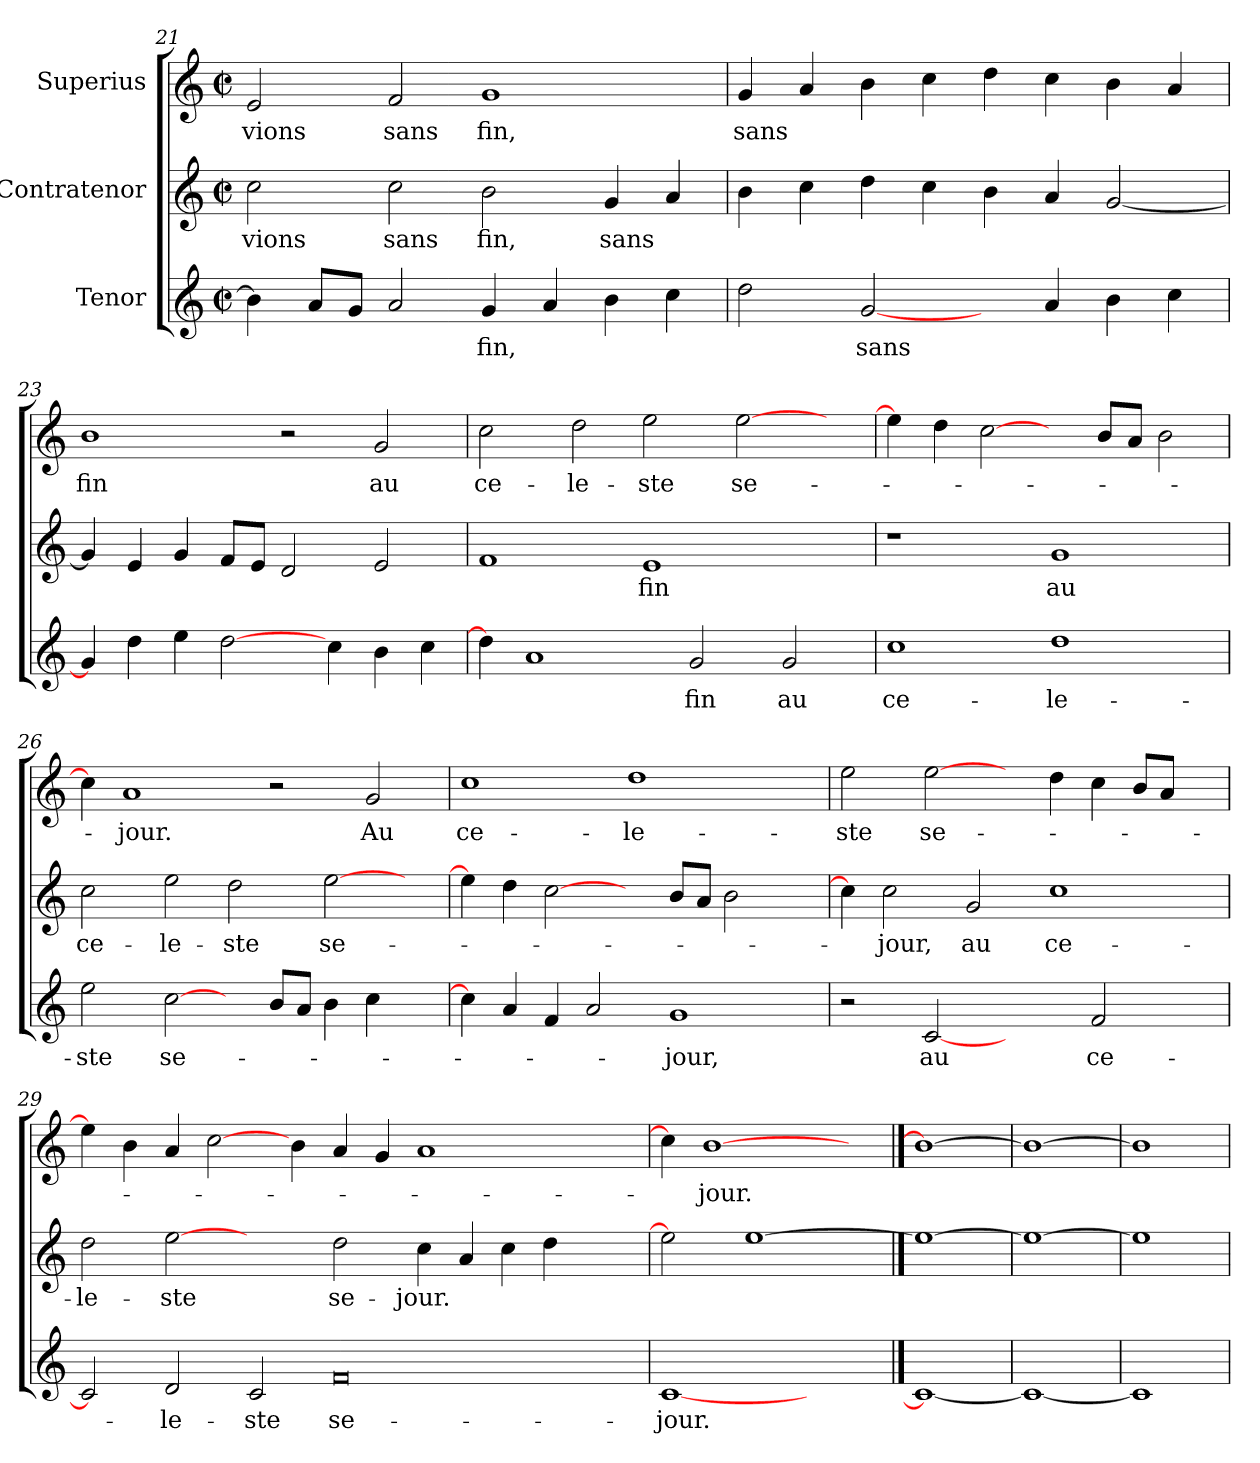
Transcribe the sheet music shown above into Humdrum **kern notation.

**kern	**text	**kern	**text	**kern	**text
*part3	*part3	*part2	*part2	*part1	*part1
*staff3	*staff3	*staff2	*staff2	*staff1	*staff1
*I"Tenor	*	*I"Contratenor	*	*I"Superius	*
!!LO:LB:g=z
*clefG2	*	*clefG2	*	*clefG2	*
*k[]	*	*k[]	*	*k[]	*
*C:	*	*C:	*	*C:	*
*M2/2	*	*M2/2	*	*M2/2	*
*met(c|)	*	*met(c|)	*	*met(c|)	*
=21	=21	=21	=21	=21	=21
4b\]	.	2cc\	-vions	2e/	-vions
8a/L	.	.	.	.	.
8g/J	.	.	.	.	.
2a/	.	2cc\	sans	2f/	sans
4g/	fin,	2b\	fin,	1g/	fin,
4a/	.	.	.	.	.
4b\	.	4g/	sans	.	.
4cc\	.	4a/	.	.	.
=22	=22	=22	=22	=22	=22
2dd\	.	4b\	.	4g/	sans
.	.	4cc\	.	4a/	.
[2g/	sans	4dd\	.	4b\	.
.	.	4cc\	.	4cc\	.
4ryy	.	4b\	.	4dd\	.
4a/	.	4a/	.	4cc\	.
4b\	.	[2g/	.	4b\	.
4cc\	.	.	.	4a/	.
=23	=23	=23	=23	=23	=23
4g/]	.	4g/]	.	1b\	fin
4dd\	.	4e/	.	.	.
4ee\	.	4g/	.	.	.
[2dd\	.	8f/L	.	.	.
.	.	8e/J	.	.	.
.	.	2d/	.	2r	.
4cc\	.	.	.	.	.
4b\	.	2e/	.	2g/	au
4cc\	.	.	.	.	.
=24	=24	=24	=24	=24	=24
4dd\]	.	1f/	.	2cc\	ce-
1a/	.	.	.	.	.
.	.	.	.	2dd\	-le-
.	.	1e/	fin	2ee\	-ste
2g/	fin	.	.	.	.
.	.	.	.	[2ee\	se-
2g/	au	.	.	.	.
.	.	4ryy	.	4ryy	.
=25	=25	=25	=25	=25	=25
1cc\	ce-	1r	.	4ee\]	.
.	.	.	.	4dd\	.
.	.	.	.	[2cc\	.
1dd\	-le-	1g/	au	4ryy	.
.	.	.	.	8b/L	.
.	.	.	.	8a/J	.
.	.	.	.	2b\	.
!!LO:LB:g=z
=26	=26	=26	=26	=26	=26
2ee\	-ste	2cc\	ce-	4cc\]	.
.	.	.	.	1a/	-jour.
[2cc\	se-	2ee\	-le-	.	.
4ryy	.	2dd\	-ste	.	.
8b/L	.	.	.	2r	.
8a/J	.	.	.	.	.
4b\	.	[2ee\	se-	.	.
4cc\	.	.	.	2g/	Au
4ryy	.	4ryy	.	.	.
=27	=27	=27	=27	=27	=27
4cc\]	.	4ee\]	.	1cc\	ce-
4a/	.	4dd\	.	.	.
4f/	.	[2cc\	.	.	.
2a/	.	.	.	.	.
.	.	4ryy	.	1dd\	-le-
1g/	-jour,	8b/L	.	.	.
.	.	8a/J	.	.	.
.	.	2b\	.	.	.
.	.	4ryy	.	4ryy	.
=28	=28	=28	=28	=28	=28
2r	.	4cc\]	.	2ee\	-ste
.	.	2cc\	-jour,	.	.
[2c/	au	.	.	[2ee\	se-
.	.	2g/	au	.	.
2ryy	.	.	.	4ryy	.
.	.	1cc\	ce-	4dd\	.
2f/	ce-	.	.	4cc\	.
.	.	.	.	8b/L	.
.	.	.	.	8a/J	.
4ryy	.	.	.	4ryy	.
=29	=29	=29	=29	=29	=29
2c/]	.	2dd\	-le-	4ee\]	.
.	.	.	.	4b\	.
2d/	-le-	[2ee\	-ste	4a/	.
.	.	.	.	[2cc\	.
2c/	-ste	2ryy	.	.	.
.	.	.	.	4b\	.
0f/	se-	2dd\	se-	4a/	.
.	.	.	.	4g/	.
.	.	4cc\	-jour.	1a/	.
.	.	4a/	.	.	.
.	.	4cc\	.	.	.
.	.	4dd\	.	.	.
.	.	2ryy	.	2ryy	.
=30	=30	=30	=30	=30	=30
[1c/	-jour.	2ee\]	.	4cc\]	.
.	.	.	.	[1b\	-jour.
.	.	[1ee\	.	.	.
2ryy	.	.	.	.	.
.	.	.	.	4ryy	.
==31	==31	==31	==31	==31	==31
1c/_	.	1ee\_	.	1b\_	.
=32	=32	=32	=32	=32	=32
1c/_	.	1ee\_	.	1b\_	.
=33	=33	=33	=33	=33	=33
1c/]	.	1ee\]	.	1b\]	.
=	=	=	=	=	=
*-	*-	*-	*-	*-	*-
